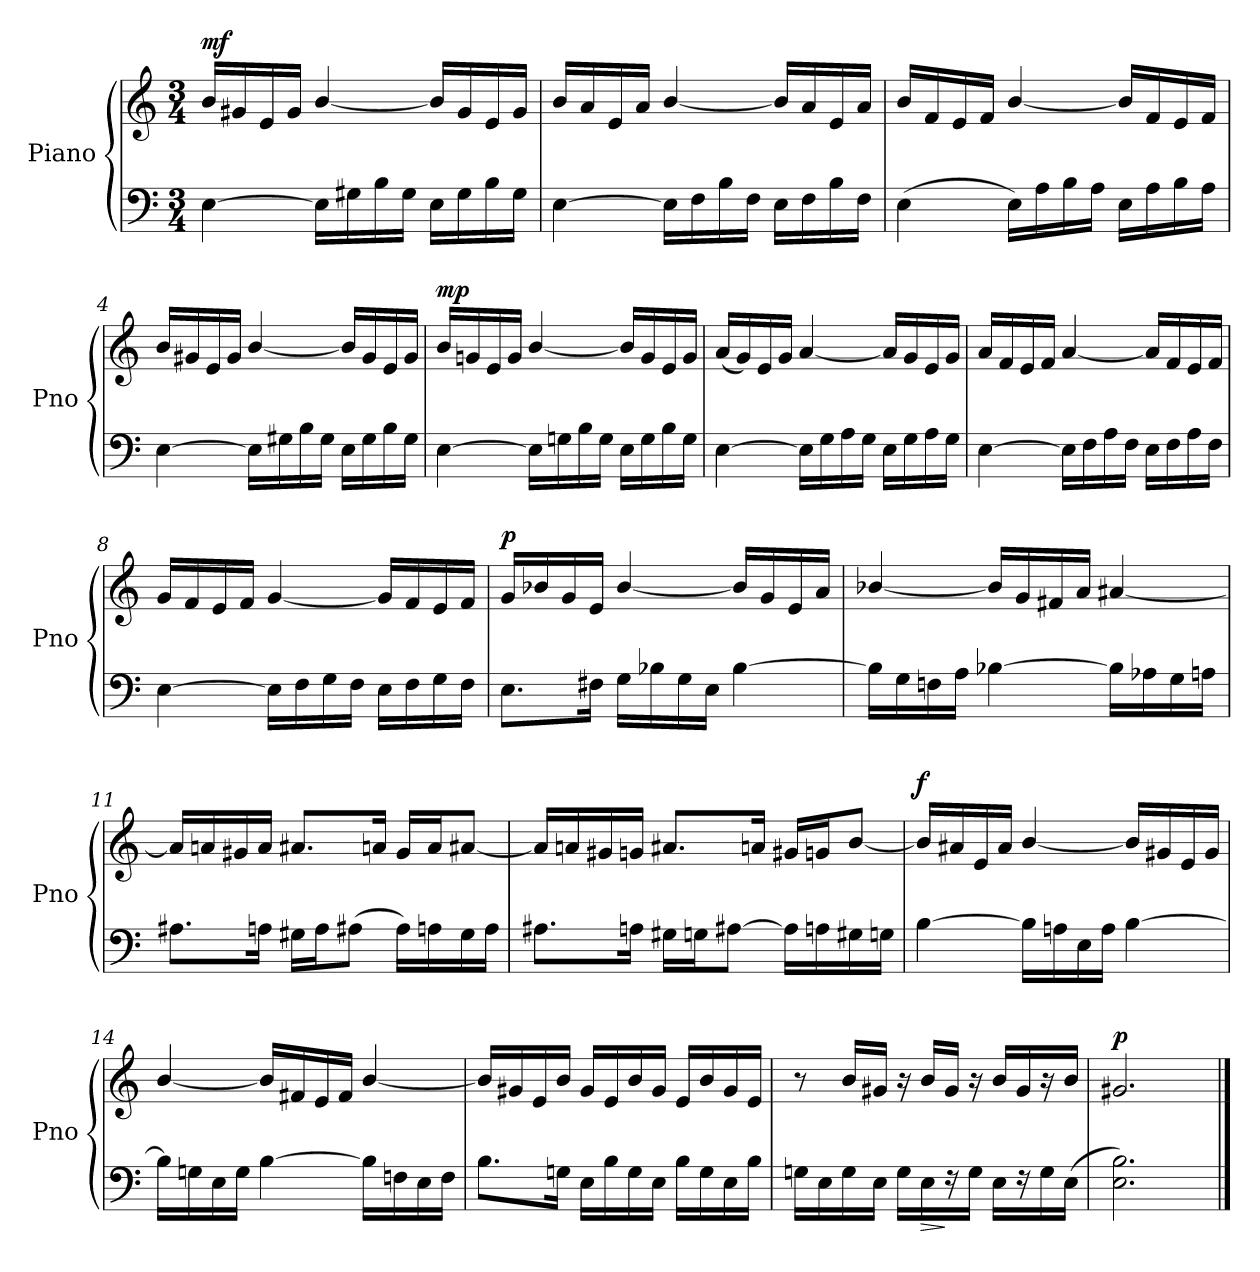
**kern	**dynam	**kern	**dynam
*part2	*part2	*part1	*part1
*staff2	*staff2	*staff1	*staff1
*I"Piano	*	*I"Piano	*
*I'Pno	*	*I'Pno	*
*clefF4	*	*clefG2	*
*k[]	*	*k[]	*
*M3/4	*	*M3/4	*
*MM69	*	*MM69	*
=1	=1	=1	=1
!	!	!	!LO:DY:a
[4E\	.	16b/LL	mf
.	.	16g#X/	.
.	.	16e/	.
.	.	16g#/JJ	.
16E\LL]	.	[4b/	.
16G#X\	.	.	.
16B\	.	.	.
16G#\JJ	.	.	.
16E\LL	.	16b/LL]	.
16G#\	.	16g#/	.
16B\	.	16e/	.
16G#\JJ	.	16g#/JJ	.
=2	=2	=2	=2
[4E\	.	16b/LL	.
.	.	16a/	.
.	.	16e/	.
.	.	16a/JJ	.
16E\LL]	.	[4b/	.
16F\	.	.	.
16B\	.	.	.
16F\JJ	.	.	.
16E\LL	.	16b/LL]	.
16F\	.	16a/	.
16B\	.	16e/	.
16F\JJ	.	16a/JJ	.
=3	=3	=3	=3
(4E\	.	16b/LL	.
.	.	16f/	.
.	.	16e/	.
.	.	16f/JJ	.
16E\LL)	.	[4b/	.
16A\	.	.	.
16B\	.	.	.
16A\JJ	.	.	.
16E\LL	.	16b/LL]	.
16A\	.	16f/	.
16B\	.	16e/	.
16A\JJ	.	16f/JJ	.
!!LO:LB:g=z
=4	=4	=4	=4
[4E\	.	16b/LL	.
.	.	16g#X/	.
.	.	16e/	.
.	.	16g#/JJ	.
16E\LL]	.	[4b/	.
16G#X\	.	.	.
16B\	.	.	.
16G#\JJ	.	.	.
16E\LL	.	16b/LL]	.
16G#\	.	16g#/	.
16B\	.	16e/	.
16G#\JJ	.	16g#/JJ	.
=5	=5	=5	=5
!	!	!	!LO:DY:a
[4E\	.	16b/LL	mp
.	.	16gn/	.
.	.	16e/	.
.	.	16g/JJ	.
16E\LL]	.	[4b/	.
16Gn\	.	.	.
16B\	.	.	.
16G\JJ	.	.	.
16E\LL	.	16b/LL]	.
16G\	.	16g/	.
16B\	.	16e/	.
16G\JJ	.	16g/JJ	.
=6	=6	=6	=6
[4E\	.	(16a/LL	.
.	.	16g/)	.
.	.	16e/	.
.	.	16g/JJ	.
16E\LL]	.	[4a/	.
16G\	.	.	.
16A\	.	.	.
16G\JJ	.	.	.
16E\LL	.	16a/LL]	.
16G\	.	16g/	.
16A\	.	16e/	.
16G\JJ	.	16g/JJ	.
!!LO:LB:g=z
=7	=7	=7	=7
[4E\	.	16a/LL	.
.	.	16f/	.
.	.	16e/	.
.	.	16f/JJ	.
16E\LL]	.	[4a/	.
16F\	.	.	.
16A\	.	.	.
16F\JJ	.	.	.
16E\LL	.	16a/LL]	.
16F\	.	16f/	.
16A\	.	16e/	.
16F\JJ	.	16f/JJ	.
=8	=8	=8	=8
[4E\	.	16g/LL	.
.	.	16f/	.
.	.	16e/	.
.	.	16f/JJ	.
16E\LL]	.	[4g/	.
16F\	.	.	.
16G\	.	.	.
16F\JJ	.	.	.
16E\LL	.	16g/LL]	.
16F\	.	16f/	.
16G\	.	16e/	.
16F\JJ	.	16f/JJ	.
=9	=9	=9	=9
!	!	!	!LO:DY:a
8.E\L	.	16g/LL	p
.	.	16b-X/	.
.	.	16g/	.
16F#X\Jk	.	16e/JJ	.
16G\LL	.	[4b-/	.
16B-X\	.	.	.
16G\	.	.	.
16E\JJ	.	.	.
[4B-\	.	16b-/LL]	.
.	.	16g/	.
.	.	16e/	.
.	.	16a/JJ	.
=10	=10	=10	=10
16B-\LL]	.	[4b-X/	.
16G\	.	.	.
16Fn\	.	.	.
16A\JJ	.	.	.
[4B-X\	.	16b-/LL]	.
.	.	16g/	.
.	.	16f#X/	.
.	.	16a/JJ	.
16B-\LL]	.	[4a#X/	.
16A-X\	.	.	.
16G\	.	.	.
16An\JJ	.	.	.
!!LO:LB:g=z
=11	=11	=11	=11
8.A#X\L	.	16a#/LL]	.
.	.	16an/	.
.	.	16g#X/	.
16An\Jk	.	16a/JJ	.
16G#X\LL	.	8.a#X/L	.
16A\J	.	.	.
(8A#X\J	.	.	.
.	.	16an/Jk	.
16A#\LL)	.	16g#/LL	.
16An\	.	16a/J	.
16G#\	.	[8a#X/J	.
16A\JJ	.	.	.
=12	=12	=12	=12
8.A#X\L	.	16a#/LL]	.
.	.	16an/	.
.	.	16g#X/	.
16An\Jk	.	16gn/JJ	.
16G#X\LL	.	8.a#X/L	.
16Gn\J	.	.	.
[8A#X\J	.	.	.
.	.	16an/Jk	.
16A#\LL]	.	16g#X/LL	.
16An\	.	16gn/J	.
16G#X\	.	[8b/J	.
16Gn\JJ	.	.	.
=13	=13	=13	=13
!	!	!	!LO:DY:a
[4B\	.	16b/LL]	f
.	.	16a#X/	.
.	.	16e/	.
.	.	16a#/JJ	.
16B\LL]	.	[4b/	.
16An\	.	.	.
16E\	.	.	.
16A\JJ	.	.	.
[4B\	.	16b/LL]	.
.	.	16g#X/	.
.	.	16e/	.
.	.	16g#/JJ	.
!!LO:LB:g=z
=14	=14	=14	=14
16B\LL]	.	[4b/	.
16Gn\	.	.	.
16E\	.	.	.
16G\JJ	.	.	.
[4B\	.	16b/LL]	.
.	.	16f#X/	.
.	.	16e/	.
.	.	16f#/JJ	.
16B\LL]	.	[4b/	.
16Fn\	.	.	.
16E\	.	.	.
16F\JJ	.	.	.
=15	=15	=15	=15
8.B\L	.	16b/LL]	.
.	.	16g#X/	.
.	.	16e/	.
16Gn\Jk	.	16b/JJ	.
16E\LL	.	16g#/LL	.
16B\	.	16e/	.
16G\	.	16b/	.
16E\JJ	.	16g#/JJ	.
16B\LL	.	16e/LL	.
16G\	.	16b/	.
16E\	.	16g#/	.
16B\JJ	.	16e/JJ	.
=16	=16	=16	=16
16Gn\LL	.	8r	.
16E\	.	.	.
16G\	.	16b/LL	.
16E\JJ	.	16g#X/JJ	.
16G\LL	.	16r	.
!	!LO:HP:b	!	!
16E\	>	16b/LL	.
16r	]	16g#/JJ	.
16G\JJ	.	16r	.
16E\LL	.	16b/LL	.
16r	.	16g#/	.
16G\	.	16r	.
(16E\JJ	.	16b/JJ	.
=17	=17	=17	=17
!	!	!	!LO:DY:a
2.E\ 2.B\)	.	2.g#X/	p
==	==	==	==
*-	*-	*-	*-
